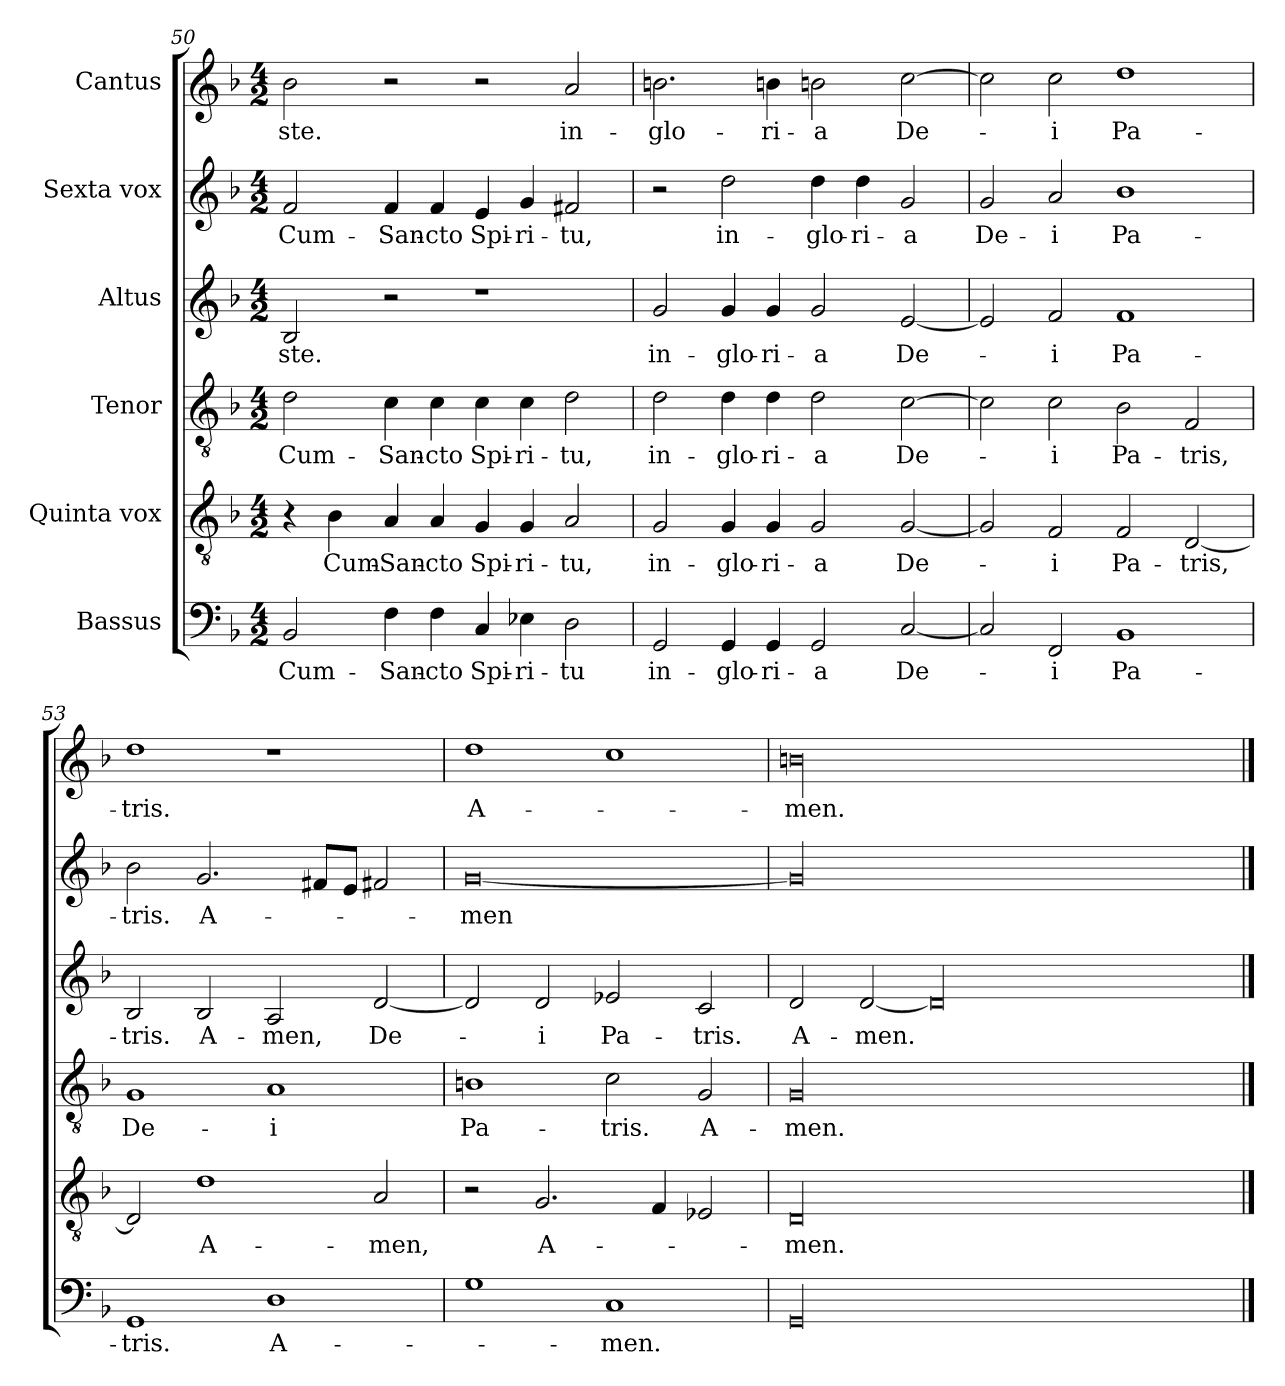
**kern	**text	**kern	**text	**kern	**text	**kern	**text	**kern	**text	**kern	**text
*part6	*part6	*part5	*part5	*part4	*part4	*part3	*part3	*part2	*part2	*part1	*part1
*staff6	*staff6	*staff5	*staff5	*staff4	*staff4	*staff3	*staff3	*staff2	*staff2	*staff1	*staff1
*I"Bassus	*	*I"Quinta vox	*	*I"Tenor	*	*I"Altus	*	*I"Sexta vox	*	*I"Cantus	*
*clefF4	*	*clefGv2	*	*clefGv2	*	*clefG2	*	*clefG2	*	*clefG2	*
*k[b-]	*	*k[b-]	*	*k[b-]	*	*k[b-]	*	*k[b-]	*	*k[b-]	*
*M4/2	*	*M4/2	*	*M4/2	*	*M4/2	*	*M4/2	*	*M4/2	*
=50	=50	=50	=50	=50	=50	=50	=50	=50	=50	=50	=50
2BB-/	Cum-	4r	.	2d\	Cum-	2B-/	-ste.	2f/	Cum-	2b-\	-ste.
.	.	4B-\	Cum-	.	.	.	.	.	.	.	.
4F\	San-	4A/	San-	4c\	San-	2r	.	4f/	San-	2r	.
4F\	-cto	4A/	-cto	4c\	-cto	.	.	4f/	-cto	.	.
4C/	Spi-	4G/	Spi-	4c\	Spi-	1r	.	4e/	Spi-	2r	.
4E-X\	-ri-	4G/	-ri-	4c\	-ri-	.	.	4g/	-ri-	.	.
2D\	-tu	2A/	-tu,	2d\	-tu,	.	.	2f#X/	-tu,	2a/	in-
=51	=51	=51	=51	=51	=51	=51	=51	=51	=51	=51	=51
2GG/	in-	2G/	in-	2d\	in-	2g/	in-	2r	.	2.bn\	glo-
4GG/	glo-	4G/	glo-	4d\	glo-	4g/	glo-	2dd\	in-	.	.
4GG/	-ri-	4G/	-ri-	4d\	-ri-	4g/	-ri-	.	.	4bn\	-ri-
2GG/	-a	2G/	-a	2d\	-a	2g/	-a	4dd\	glo-	2bn\	-a
.	.	.	.	.	.	.	.	4dd\	-ri-	.	.
[2C/	De-	[2G/	De-	[2c\	De-	[2e/	De-	2g/	-a	[2cc\	De-
=52	=52	=52	=52	=52	=52	=52	=52	=52	=52	=52	=52
2C/]	.	2G/]	.	2c\]	.	2e/]	.	2g/	De-	2cc\]	.
2FF/	-i	2F/	-i	2c\	-i	2f/	-i	2a/	-i	2cc\	-i
1BB-/	Pa-	2F/	Pa-	2B-\	Pa-	1f/	Pa-	1b-\	Pa-	1dd\	Pa-
.	.	[2D/	-tris,	2F/	-tris,	.	.	.	.	.	.
=53	=53	=53	=53	=53	=53	=53	=53	=53	=53	=53	=53
1GG/	-tris.	2D/]	.	1G/	De-	2B-/	-tris.	2b-\	-tris.	1dd\	-tris.
.	.	1d\	A-	.	.	2B-/	A-	2.g/	A-	.	.
1D\	A-	.	.	1A/	-i	2A/	-men,	.	.	1r	.
.	.	.	.	.	.	.	.	8f#X/L	.	.	.
.	.	.	.	.	.	.	.	8e/J	.	.	.
.	.	2A/	-men,	.	.	[2d/	De-	2f#X/	.	.	.
=54	=54	=54	=54	=54	=54	=54	=54	=54	=54	=54	=54
1G\	.	2r	.	1Bn\	Pa-	2d/]	.	[0g/	-men	1dd\	A-
.	.	2.G/	A-	.	.	2d/	-i	.	.	.	.
1C/	-men.	.	.	2c\	-tris.	2e-X/	Pa-	.	.	1cc\	.
.	.	4F/	.	.	.	.	.	.	.	.	.
.	.	2E-X/	.	2G/	A-	2c/	-tris.	.	.	.	.
=55	=55	=55	=55	=55	=55	=55	=55	=55	=55	=55	=55
00GG/	.	00D/	-men.	00G/	-men.	2d/	A-	00g/]	.	00bn\	-men.
.	.	.	.	.	.	[2d/	-men.	.	.	.	.
.	.	.	.	.	.	00d/]	.	.	.	.	.
1ryy	.	1ryy	.	1ryy	.	.	.	1ryy	.	1ryy	.
==	==	==	==	==	==	==	==	==	==	==	==
*-	*-	*-	*-	*-	*-	*-	*-	*-	*-	*-	*-
